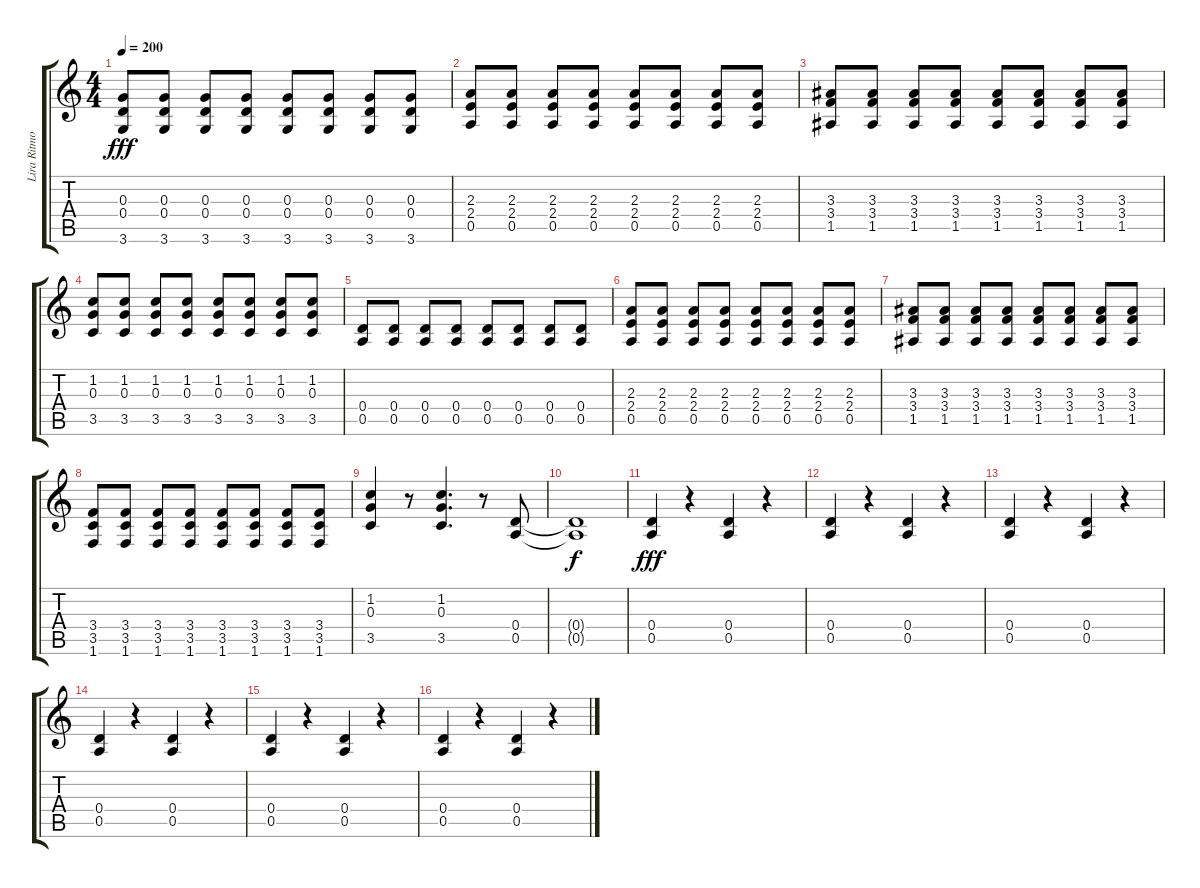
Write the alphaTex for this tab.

\track ("Lira Ritmo" "Lira Ritmo") {instrument distortionguitar}
\staff {score tabs}
\tuning (E4 B3 G3 D3 A2 E2) {hide}
\ts (4 4)
\tempo 200
\clef g2
\ks c
(0.3 0.4 3.6).8{dy fff} (0.3 0.4 3.6).8 (0.3 0.4 3.6).8 (0.3 0.4 3.6).8 (0.3 0.4 3.6).8 (0.3 0.4 3.6).8 (0.3 0.4 3.6).8 (0.3 0.4 3.6).8 |
(2.3 2.4 0.5).8 (2.3 2.4 0.5).8 (2.3 2.4 0.5).8 (2.3 2.4 0.5).8 (2.3 2.4 0.5).8 (2.3 2.4 0.5).8 (2.3 2.4 0.5).8 (2.3 2.4 0.5).8 |
(3.3 3.4 1.5).8 (3.3 3.4 1.5).8 (3.3 3.4 1.5).8 (3.3 3.4 1.5).8 (3.3 3.4 1.5).8 (3.3 3.4 1.5).8 (3.3 3.4 1.5).8 (3.3 3.4 1.5).8 |
(1.2 0.3 3.5).8 (1.2 0.3 3.5).8 (1.2 0.3 3.5).8 (1.2 0.3 3.5).8 (1.2 0.3 3.5).8 (1.2 0.3 3.5).8 (1.2 0.3 3.5).8 (1.2 0.3 3.5).8 |
(0.4 0.5).8 (0.4 0.5).8 (0.4 0.5).8 (0.4 0.5).8 (0.4 0.5).8 (0.4 0.5).8 (0.4 0.5).8 (0.4 0.5).8 |
(2.3 2.4 0.5).8 (2.3 2.4 0.5).8 (2.3 2.4 0.5).8 (2.3 2.4 0.5).8 (2.3 2.4 0.5).8 (2.3 2.4 0.5).8 (2.3 2.4 0.5).8 (2.3 2.4 0.5).8 |
(3.3 3.4 1.5).8 (3.3 3.4 1.5).8 (3.3 3.4 1.5).8 (3.3 3.4 1.5).8 (3.3 3.4 1.5).8 (3.3 3.4 1.5).8 (3.3 3.4 1.5).8 (3.3 3.4 1.5).8 |
(3.4 3.5 1.6).8 (3.4 3.5 1.6).8 (3.4 3.5 1.6).8 (3.4 3.5 1.6).8 (3.4 3.5 1.6).8 (3.4 3.5 1.6).8 (3.4 3.5 1.6).8 (3.4 3.5 1.6).8 |
(1.2 0.3 3.5).4 r.8 (1.2 0.3 3.5).4{d} r.8 (0.4 0.5).8 |
(0.4{t} 0.5{t}).1{dy f} |
(0.4 0.5).4{dy fff} r.4 (0.4 0.5).4 r.4 |
(0.4 0.5).4 r.4 (0.4 0.5).4 r.4 |
(0.4 0.5).4 r.4 (0.4 0.5).4 r.4 |
(0.4 0.5).4 r.4 (0.4 0.5).4 r.4 |
(0.4 0.5).4 r.4 (0.4 0.5).4 r.4 |
(0.4 0.5).4 r.4 (0.4 0.5).4 r.4
